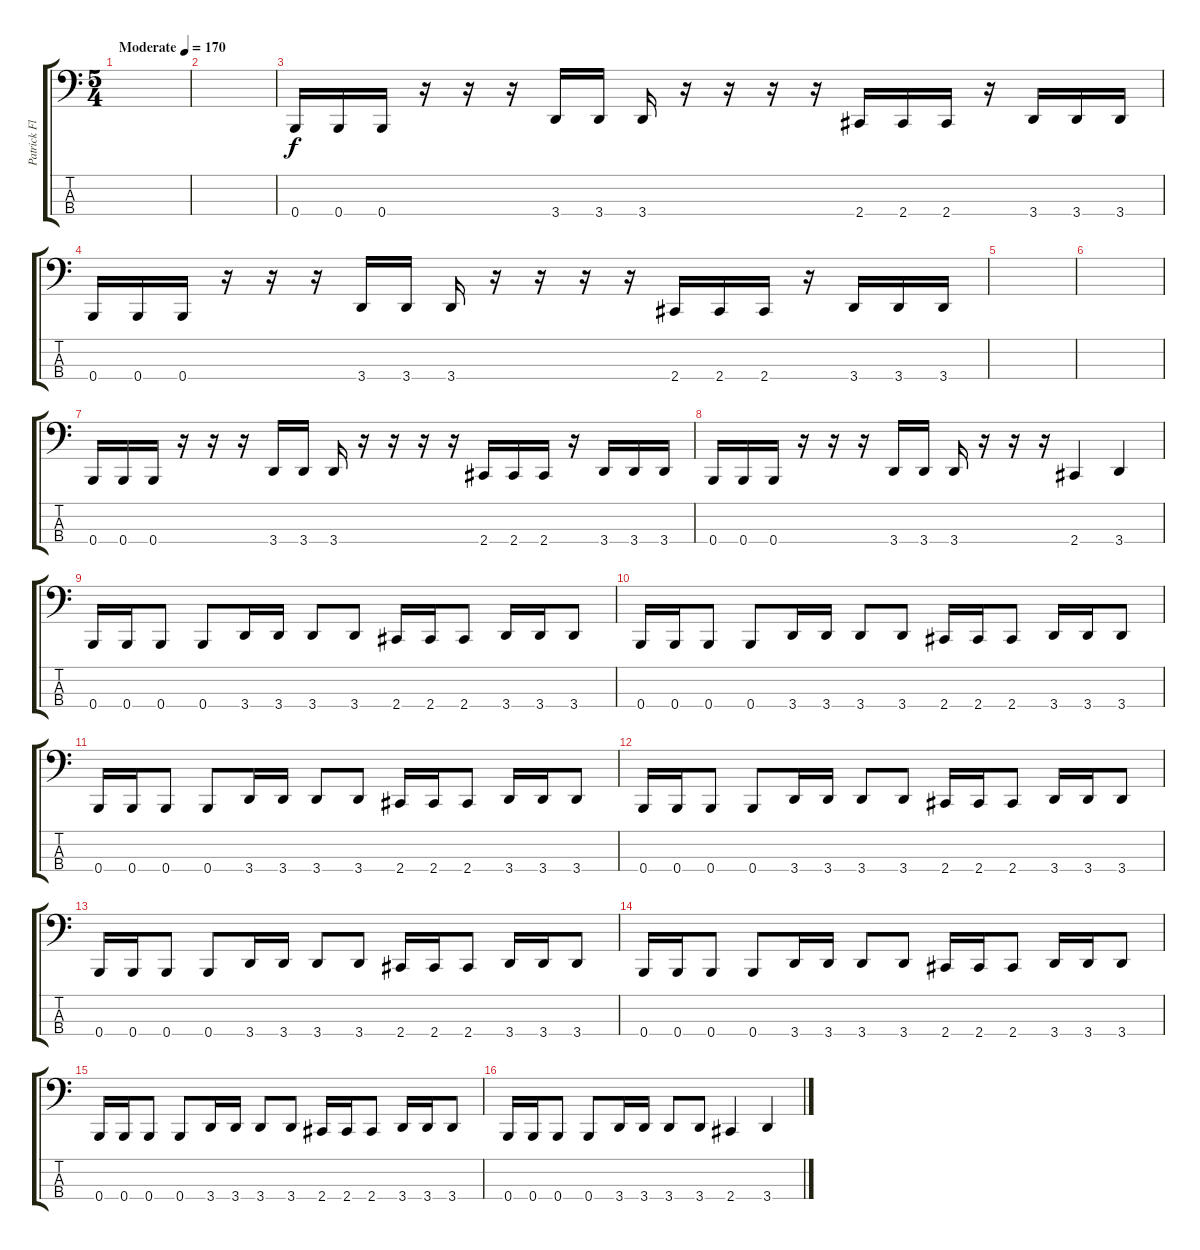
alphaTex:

\track ("Patrick Flaherty" "Patrick Fl") {instrument electricbasspick}
\staff {score tabs}
\tuning (E2 B1 Gb1 B0) {hide}
\ts (5 4)
\tempo (170 "Moderate")
\clef f4
\ks c
|
|
0.4.16 0.4.16 0.4.16 r.16 r.16 r.16 3.4.16 3.4.16 3.4.16 r.16 r.16 r.16 r.16 2.4.16 2.4.16 2.4.16 r.16 3.4.16 3.4.16 3.4.16 |
0.4.16 0.4.16 0.4.16 r.16 r.16 r.16 3.4.16 3.4.16 3.4.16 r.16 r.16 r.16 r.16 2.4.16 2.4.16 2.4.16 r.16 3.4.16 3.4.16 3.4.16 |
|
|
0.4.16 0.4.16 0.4.16 r.16 r.16 r.16 3.4.16 3.4.16 3.4.16 r.16 r.16 r.16 r.16 2.4.16 2.4.16 2.4.16 r.16 3.4.16 3.4.16 3.4.16 |
0.4.16 0.4.16 0.4.16 r.16 r.16 r.16 3.4.16 3.4.16 3.4.16 r.16 r.16 r.16 2.4.4 3.4.4 |
0.4.16 0.4.16 0.4.8 0.4.8 3.4.16 3.4.16 3.4.8 3.4.8 2.4.16 2.4.16 2.4.8 3.4.16 3.4.16 3.4.8 |
0.4.16 0.4.16 0.4.8 0.4.8 3.4.16 3.4.16 3.4.8 3.4.8 2.4.16 2.4.16 2.4.8 3.4.16 3.4.16 3.4.8 |
0.4.16 0.4.16 0.4.8 0.4.8 3.4.16 3.4.16 3.4.8 3.4.8 2.4.16 2.4.16 2.4.8 3.4.16 3.4.16 3.4.8 |
0.4.16 0.4.16 0.4.8 0.4.8 3.4.16 3.4.16 3.4.8 3.4.8 2.4.16 2.4.16 2.4.8 3.4.16 3.4.16 3.4.8 |
0.4.16 0.4.16 0.4.8 0.4.8 3.4.16 3.4.16 3.4.8 3.4.8 2.4.16 2.4.16 2.4.8 3.4.16 3.4.16 3.4.8 |
0.4.16 0.4.16 0.4.8 0.4.8 3.4.16 3.4.16 3.4.8 3.4.8 2.4.16 2.4.16 2.4.8 3.4.16 3.4.16 3.4.8 |
0.4.16 0.4.16 0.4.8 0.4.8 3.4.16 3.4.16 3.4.8 3.4.8 2.4.16 2.4.16 2.4.8 3.4.16 3.4.16 3.4.8 |
0.4.16 0.4.16 0.4.8 0.4.8 3.4.16 3.4.16 3.4.8 3.4.8 2.4.4 3.4.4
